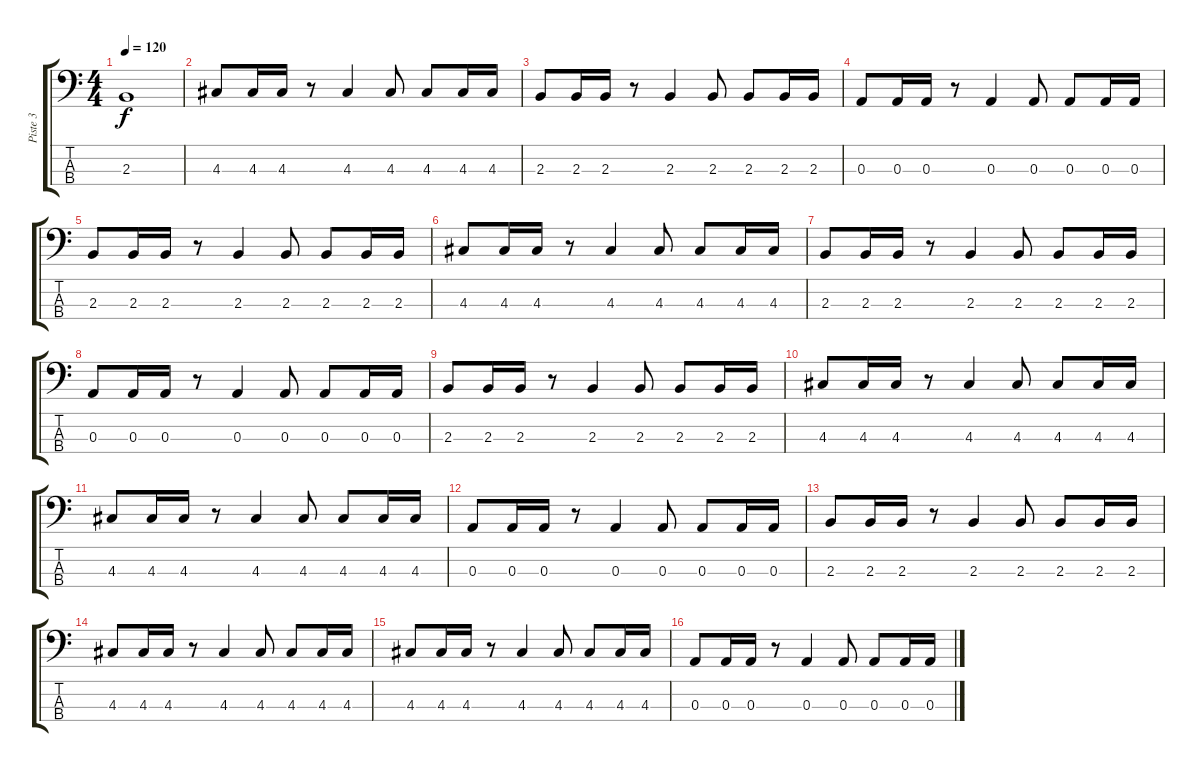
\track ("Piste 3" "Piste 3") {instrument electricbassfinger}
\staff {score tabs}
\tuning (G2 D2 A1 E1) {hide}
\ts (4 4)
\tempo 120
\clef f4
\ks c
2.3.1{dy f} |
4.3.8 4.3.16 4.3.16 r.8 4.3.4 4.3.8 4.3.8 4.3.16 4.3.16 |
2.3.8 2.3.16 2.3.16 r.8 2.3.4 2.3.8 2.3.8 2.3.16 2.3.16 |
0.3.8 0.3.16 0.3.16 r.8 0.3.4 0.3.8 0.3.8 0.3.16 0.3.16 |
2.3.8 2.3.16 2.3.16 r.8 2.3.4 2.3.8 2.3.8 2.3.16 2.3.16 |
4.3.8 4.3.16 4.3.16 r.8 4.3.4 4.3.8 4.3.8 4.3.16 4.3.16 |
2.3.8 2.3.16 2.3.16 r.8 2.3.4 2.3.8 2.3.8 2.3.16 2.3.16 |
0.3.8 0.3.16 0.3.16 r.8 0.3.4 0.3.8 0.3.8 0.3.16 0.3.16 |
2.3.8 2.3.16 2.3.16 r.8 2.3.4 2.3.8 2.3.8 2.3.16 2.3.16 |
4.3.8 4.3.16 4.3.16 r.8 4.3.4 4.3.8 4.3.8 4.3.16 4.3.16 |
4.3.8 4.3.16 4.3.16 r.8 4.3.4 4.3.8 4.3.8 4.3.16 4.3.16 |
0.3.8 0.3.16 0.3.16 r.8 0.3.4 0.3.8 0.3.8 0.3.16 0.3.16 |
2.3.8 2.3.16 2.3.16 r.8 2.3.4 2.3.8 2.3.8 2.3.16 2.3.16 |
4.3.8 4.3.16 4.3.16 r.8 4.3.4 4.3.8 4.3.8 4.3.16 4.3.16 |
4.3.8 4.3.16 4.3.16 r.8 4.3.4 4.3.8 4.3.8 4.3.16 4.3.16 |
0.3.8 0.3.16 0.3.16 r.8 0.3.4 0.3.8 0.3.8 0.3.16 0.3.16
